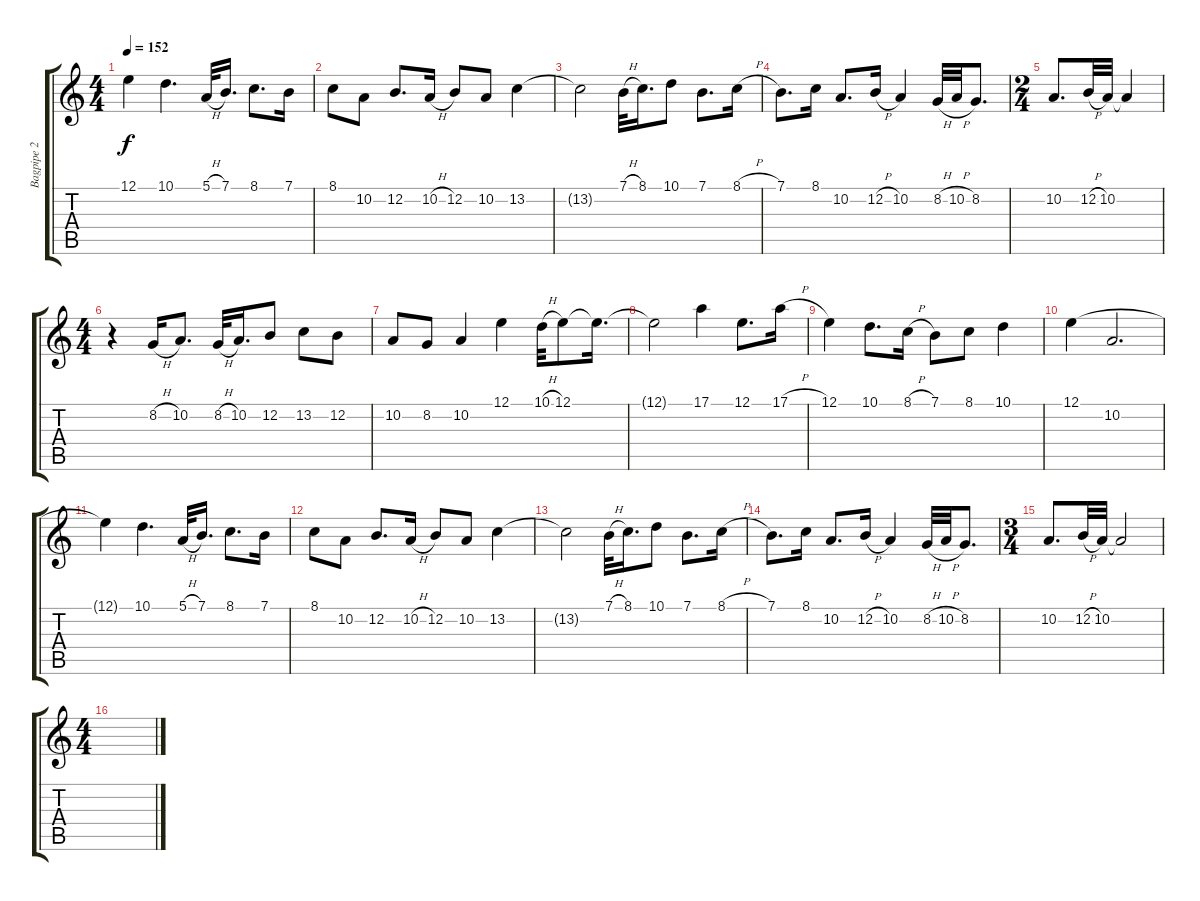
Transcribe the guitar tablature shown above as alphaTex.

\track ("Bagpipe 2" "Bagpipe 2") {instrument bagpipe}
\staff {score tabs}
\tuning (E4 B3 G3 D3 A2 E2) {hide}
\ts (4 4)
\tempo 152
\clef g2
\ks c
12.1{t}.4{dy f} 10.1.4{d} 5.1{h}.32 7.1.16{d} 8.1.8{d} 7.1.16 |
8.1.8 10.2.8 12.2.8{d} 10.2{h}.16 12.2.8 10.2.8 13.2.4 |
13.2{t}.2 7.1{h}.32 8.1.16{d} 10.1.8 7.1.8{d} 8.1{h}.16 |
7.1.8{d} 8.1.16 10.2.8{d} 12.2{h}.16 10.2.4 8.2{h}.32 10.2{h}.32 8.2.8{d} |
\ts (2 4)
10.2.8{d} 12.2{h}.32 10.2.32 10.2{t}.4 |
\ts (4 4)
r.4 8.2{h}.16 10.2.8{d} 8.2{h}.32 10.2.16{d} 12.2.8 13.2.8 12.2.8 |
10.2.8 8.2.8 10.2.4 12.1.4 10.1{h}.32 12.1.8 12.1{t}.16{d} |
12.1{t}.2 17.1.4 12.1.8{d} 17.1{h}.16 |
12.1.4 10.1.8{d} 8.1{h}.16 7.1.8 8.1.8 10.1.4 |
12.1.4 10.2.2{d} |
12.1{t}.4 10.1.4{d} 5.1{h}.32 7.1.16{d} 8.1.8{d} 7.1.16 |
8.1.8 10.2.8 12.2.8{d} 10.2{h}.16 12.2.8 10.2.8 13.2.4 |
13.2{t}.2 7.1{h}.32 8.1.16{d} 10.1.8 7.1.8{d} 8.1{h}.16 |
7.1.8{d} 8.1.16 10.2.8{d} 12.2{h}.16 10.2.4 8.2{h}.32 10.2{h}.32 8.2.8{d} |
\ts (3 4)
10.2.8{d} 12.2{h}.32 10.2.32 10.2{t}.2 |
\ts (4 4)
